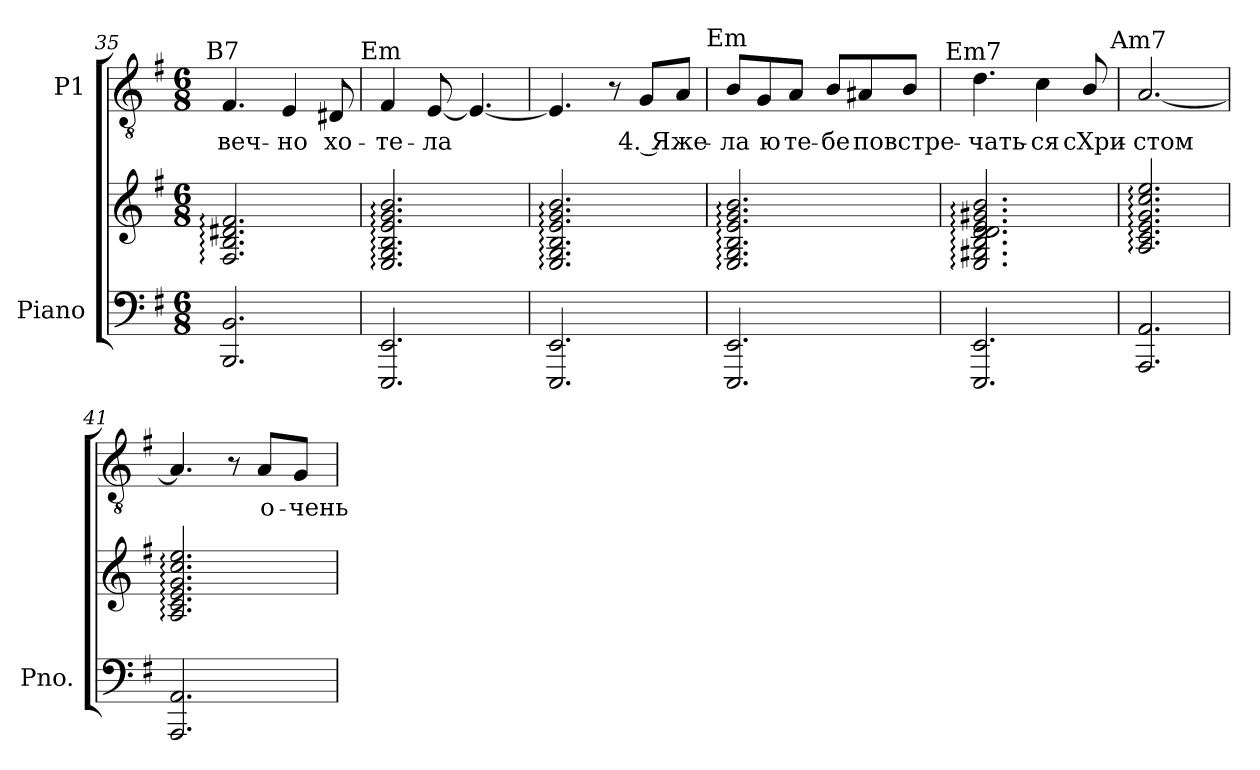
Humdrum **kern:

**kern	**kern	**kern	**text
*part2	*part2	*part1	*part1
*staff3	*staff2	*staff1	*staff1
*I"Piano	*	*I"P1	*
*I'Pno.	*	*	*
*clefF4	*clefG2	*clefGv2	*
*	*	*ITrd7c12	*
*k[f#]	*k[f#]	*k[f#]	*
*e:	*e:	*e:	*
*M6/8	*M6/8	*M6/8	*
=35	=35	=35	=35
!	!	!LO:TX:a:cj:t=B7	!
!	!	!	!LO:LY:b:color=#000000
2.BBBi/ 2.BBi	2.F#i/: 2.Bi: 2.d#Xi: 2.f#i:	4.FF#i/	-веч-
!	!	!	!LO:LY:b:color=#000000
.	.	4EEi/	-но
!	!	!	!LO:LY:b:color=#000000
.	.	8DD#Xi/	хо-
!!LO:LB:g=z
=36	=36	=36	=36
!	!	!LO:TX:a:cj:t=Em	!
!	!	!	!LO:LY:b:color=#000000
2.EEEi/ 2.EEi	2.Ei/: 2.Gi: 2.Bi: 2.ei: 2.gi: 2.bi:	4FF#i/	-те-
!	!	!	!LO:LY:b:color=#000000
.	.	[<8EEi/	-ла
.	.	4.EEi/_<	.
=37	=37	=37	=37
2.EEEi/ 2.EEi	2.Ei/: 2.Gi: 2.Bi: 2.ei: 2.gi: 2.bi:	4.EEi/]	.
.	.	8r	.
!	!	!	!LO:LY:b:color=#000000
.	.	8GGi/L	4. Я
!	!	!	!LO:LY:b:color=#000000
.	.	8AAi/J	же-
=38	=38	=38	=38
!	!	!LO:TX:a:cj:t=Em	!
!	!	!	!LO:LY:b:color=#000000
2.EEEi/ 2.EEi	2.Ei/: 2.Gi: 2.Bi: 2.ei: 2.gi: 2.bi:	8BBi/L	-ла
!	!	!	!LO:LY:b:color=#000000
.	.	8GGi/	ю
!	!	!	!LO:LY:b:color=#000000
.	.	8AAi/J	те-
!	!	!	!LO:LY:b:color=#000000
.	.	8BBi/L	-бе
!	!	!	!LO:LY:b:color=#000000
.	.	8AA#Xi/	пов
!	!	!	!LO:LY:b:color=#000000
.	.	8BBi/J	стре-
=39	=39	=39	=39
!	!	!LO:TX:a:cj:t=Em7	!
!	!	!	!LO:LY:b:color=#000000
2.EEEi/ 2.EEi	2.Ei/: 2.G#Xi: 2.Bi: 2.di: 2.di: 2.ei: 2.g#Xi: 2.bi:	4.Di\	-чать-
!	!	!	!LO:LY:b:color=#000000
.	.	4Ci\	-ся
!	!	!	!LO:LY:b:color=#000000
.	.	8BBi/	сХри-
=40	=40	=40	=40
!	!	!LO:TX:a:cj:t=Am7	!
!	!	!	!LO:LY:b:color=#000000
2.AAAi/ 2.AAi	2.Ai/: 2.ci: 2.ei: 2.gi: 2.cci: 2.eei:	[<2.AAi/	-стом
=41	=41	=41	=41
2.AAAi/ 2.AAi	2.Ai/: 2.ci: 2.ei: 2.gi: 2.cci: 2.eei:	4.AAi/]	.
.	.	8r	.
!	!	!	!LO:LY:b:color=#000000
.	.	8AAi/L	о-
!	!	!	!LO:LY:b:color=#000000
.	.	8GGi/J	-чень
=	=	=	=
*-	*-	*-	*-
